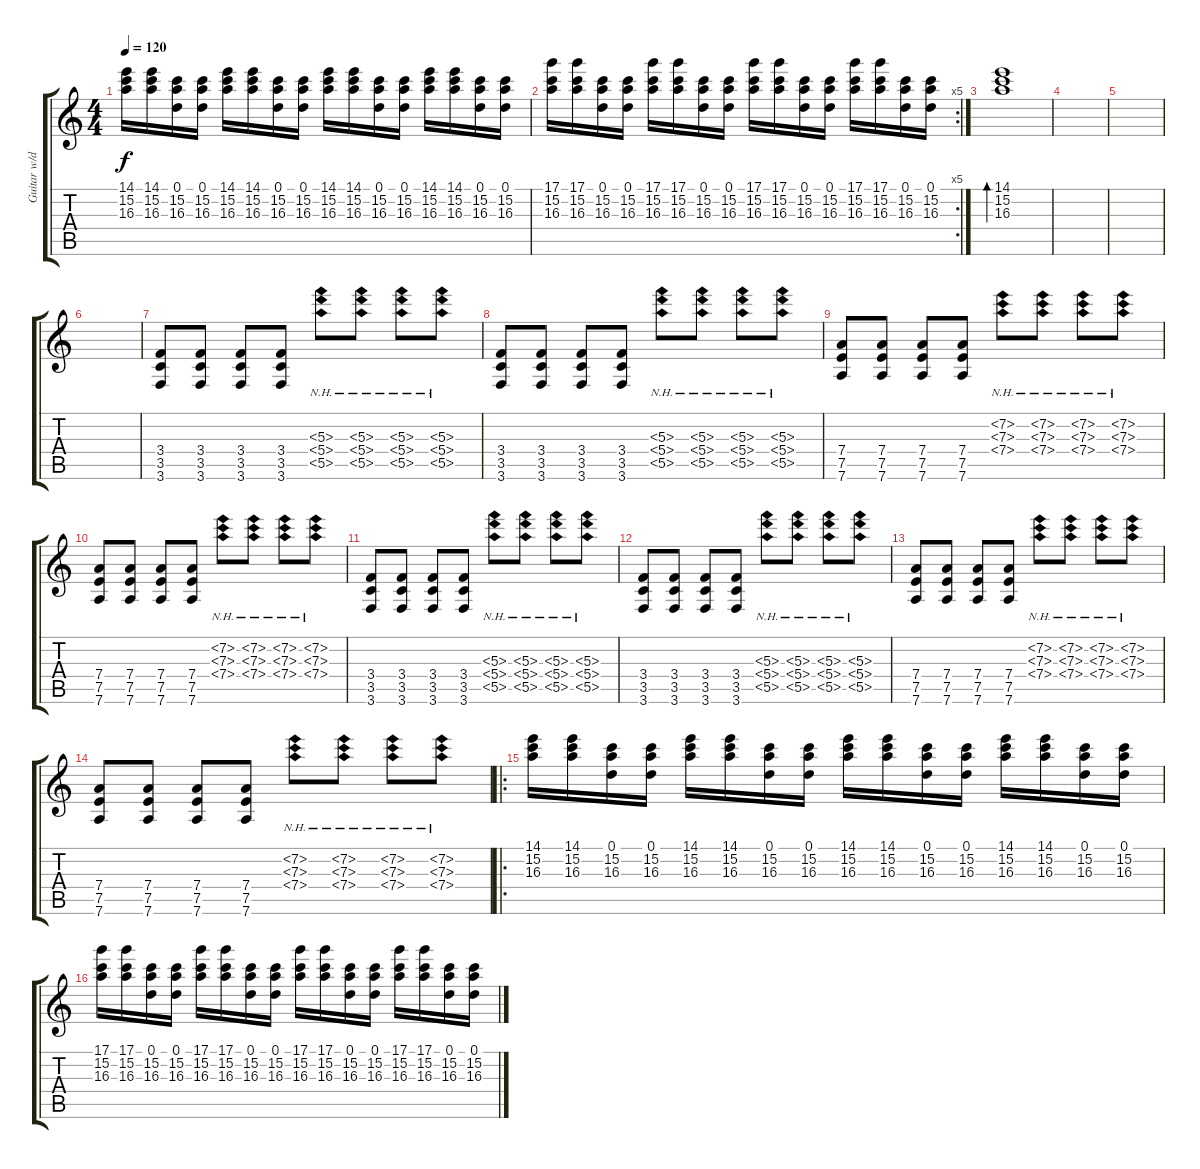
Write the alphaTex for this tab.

\track ("Guitar w/delay" "Guitar w/d") {instrument electricguitarclean}
\staff {score tabs}
\tuning (D4 A3 F3 D3 A2 D2) {hide}
\ts (4 4)
\tempo 120
\clef g2
\ks c
(14.1 15.2 16.3).16{dy f} (14.1 15.2 16.3).16 (0.1 15.2 16.3).16 (0.1 15.2 16.3).16 (14.1 15.2 16.3).16 (14.1 15.2 16.3).16 (0.1 15.2 16.3).16 (0.1 15.2 16.3).16 (14.1 15.2 16.3).16 (14.1 15.2 16.3).16 (0.1 15.2 16.3).16 (0.1 15.2 16.3).16 (14.1 15.2 16.3).16 (14.1 15.2 16.3).16 (0.1 15.2 16.3).16 (0.1 15.2 16.3).16 |
\rc 5
(17.1 15.2 16.3).16 (17.1 15.2 16.3).16 (0.1 15.2 16.3).16 (0.1 15.2 16.3).16 (17.1 15.2 16.3).16 (17.1 15.2 16.3).16 (0.1 15.2 16.3).16 (0.1 15.2 16.3).16 (17.1 15.2 16.3).16 (17.1 15.2 16.3).16 (0.1 15.2 16.3).16 (0.1 15.2 16.3).16 (17.1 15.2 16.3).16 (17.1 15.2 16.3).16 (0.1 15.2 16.3).16 (0.1 15.2 16.3).16 |
(14.1 15.2 16.3).1{bd 60 instrument electricguitarclean} |
|
|
|
(3.4 3.5 3.6).8{instrument distortionguitar} (3.4 3.5 3.6).8 (3.4 3.5 3.6).8 (3.4 3.5 3.6).8 (5.3{nh} 5.4{nh} 5.5{nh}).8 (5.3{nh} 5.4{nh} 5.5{nh}).8 (5.3{nh} 5.4{nh} 5.5{nh}).8 (5.3{nh} 5.4{nh} 5.5{nh}).8 |
(3.4 3.5 3.6).8 (3.4 3.5 3.6).8 (3.4 3.5 3.6).8 (3.4 3.5 3.6).8 (5.3{nh} 5.4{nh} 5.5{nh}).8 (5.3{nh} 5.4{nh} 5.5{nh}).8 (5.3{nh} 5.4{nh} 5.5{nh}).8 (5.3{nh} 5.4{nh} 5.5{nh}).8 |
(7.4 7.5 7.6).8 (7.4 7.5 7.6).8 (7.4 7.5 7.6).8 (7.4 7.5 7.6).8 (7.2{nh} 7.3{nh} 7.4{nh}).8 (7.2{nh} 7.3{nh} 7.4{nh}).8 (7.2{nh} 7.3{nh} 7.4{nh}).8 (7.2{nh} 7.3{nh} 7.4{nh}).8 |
(7.4 7.5 7.6).8 (7.4 7.5 7.6).8 (7.4 7.5 7.6).8 (7.4 7.5 7.6).8 (7.2{nh} 7.3{nh} 7.4{nh}).8 (7.2{nh} 7.3{nh} 7.4{nh}).8 (7.2{nh} 7.3{nh} 7.4{nh}).8 (7.2{nh} 7.3{nh} 7.4{nh}).8 |
(3.4 3.5 3.6).8{instrument distortionguitar} (3.4 3.5 3.6).8 (3.4 3.5 3.6).8 (3.4 3.5 3.6).8 (5.3{nh} 5.4{nh} 5.5{nh}).8 (5.3{nh} 5.4{nh} 5.5{nh}).8 (5.3{nh} 5.4{nh} 5.5{nh}).8 (5.3{nh} 5.4{nh} 5.5{nh}).8 |
(3.4 3.5 3.6).8 (3.4 3.5 3.6).8 (3.4 3.5 3.6).8 (3.4 3.5 3.6).8 (5.3{nh} 5.4{nh} 5.5{nh}).8 (5.3{nh} 5.4{nh} 5.5{nh}).8 (5.3{nh} 5.4{nh} 5.5{nh}).8 (5.3{nh} 5.4{nh} 5.5{nh}).8 |
(7.4 7.5 7.6).8 (7.4 7.5 7.6).8 (7.4 7.5 7.6).8 (7.4 7.5 7.6).8 (7.2{nh} 7.3{nh} 7.4{nh}).8 (7.2{nh} 7.3{nh} 7.4{nh}).8 (7.2{nh} 7.3{nh} 7.4{nh}).8 (7.2{nh} 7.3{nh} 7.4{nh}).8 |
(7.4 7.5 7.6).8 (7.4 7.5 7.6).8 (7.4 7.5 7.6).8 (7.4 7.5 7.6).8 (7.2{nh} 7.3{nh} 7.4{nh}).8 (7.2{nh} 7.3{nh} 7.4{nh}).8 (7.2{nh} 7.3{nh} 7.4{nh}).8 (7.2{nh} 7.3{nh} 7.4{nh}).8 |
\ro
(14.1 15.2 16.3).16{instrument distortionguitar} (14.1 15.2 16.3).16 (0.1 15.2 16.3).16 (0.1 15.2 16.3).16 (14.1 15.2 16.3).16 (14.1 15.2 16.3).16 (0.1 15.2 16.3).16 (0.1 15.2 16.3).16 (14.1 15.2 16.3).16 (14.1 15.2 16.3).16 (0.1 15.2 16.3).16 (0.1 15.2 16.3).16 (14.1 15.2 16.3).16 (14.1 15.2 16.3).16 (0.1 15.2 16.3).16 (0.1 15.2 16.3).16 |
(17.1 15.2 16.3).16 (17.1 15.2 16.3).16 (0.1 15.2 16.3).16 (0.1 15.2 16.3).16 (17.1 15.2 16.3).16 (17.1 15.2 16.3).16 (0.1 15.2 16.3).16 (0.1 15.2 16.3).16 (17.1 15.2 16.3).16 (17.1 15.2 16.3).16 (0.1 15.2 16.3).16 (0.1 15.2 16.3).16 (17.1 15.2 16.3).16 (17.1 15.2 16.3).16 (0.1 15.2 16.3).16 (0.1 15.2 16.3).16
